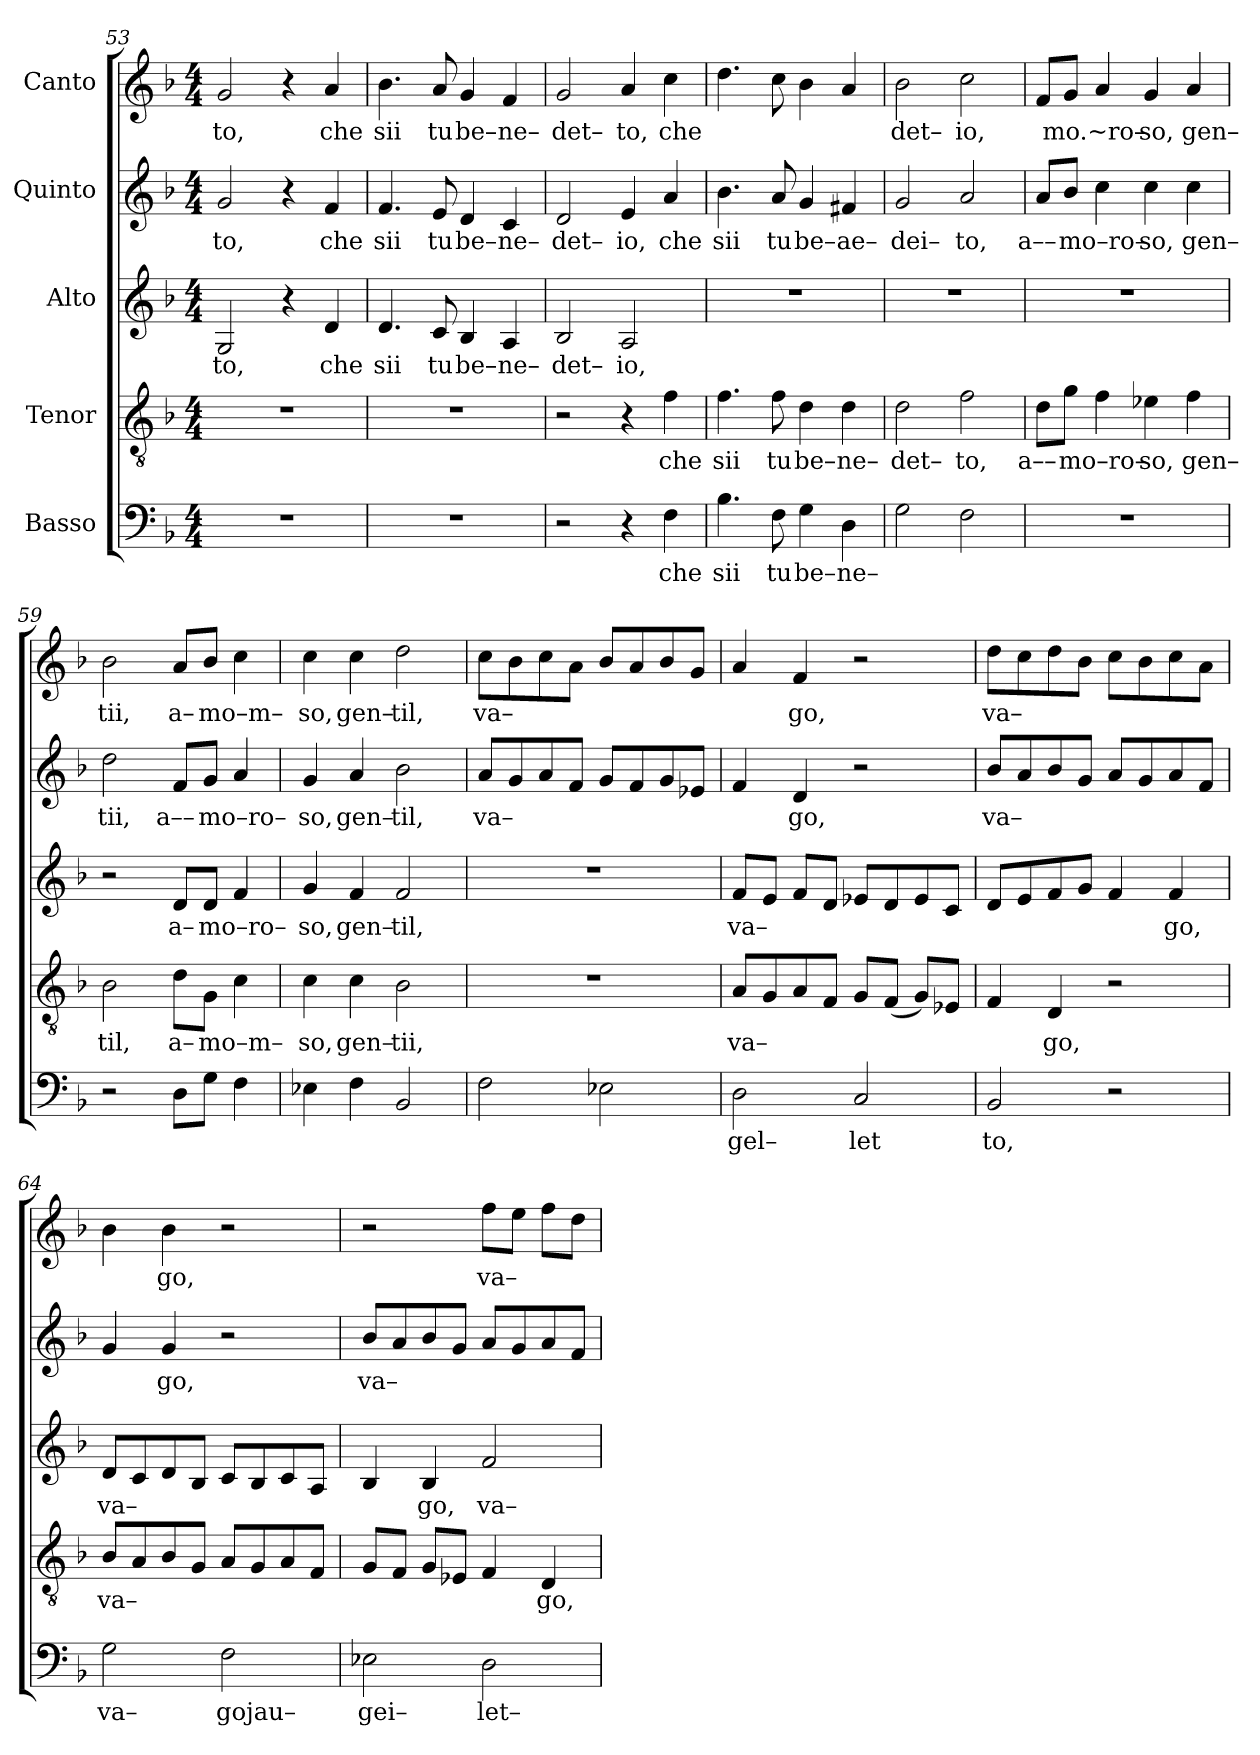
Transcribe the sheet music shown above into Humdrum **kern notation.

**kern	**text	**kern	**text	**kern	**text	**kern	**text	**kern	**text
*part5	*part5	*part4	*part4	*part3	*part3	*part2	*part2	*part1	*part1
*staff5	*staff5	*staff4	*staff4	*staff3	*staff3	*staff2	*staff2	*staff1	*staff1
*I"Basso	*	*I"Tenor	*	*I"Alto	*	*I"Quinto	*	*I"Canto	*
*clefF4	*	*clefGv2	*	*clefG2	*	*clefG2	*	*clefG2	*
*k[b-]	*	*k[b-]	*	*k[b-]	*	*k[b-]	*	*k[b-]	*
*F:	*	*F:	*	*F:	*	*F:	*	*F:	*
*M4/4	*	*M4/4	*	*M4/4	*	*M4/4	*	*M4/4	*
=53	=53	=53	=53	=53	=53	=53	=53	=53	=53
!	!	!	!	!	!LO:LY:b	!	!LO:LY:b	!	!LO:LY:b
1r	.	1r	.	2G/	to,	2g/	to,	2g/	to,
.	.	.	.	4r	.	4r	.	4r	.
!	!	!	!	!	!LO:LY:b	!	!LO:LY:b	!	!LO:LY:b
.	.	.	.	4d/	che	4f/	che	4a/	che
=54	=54	=54	=54	=54	=54	=54	=54	=54	=54
!	!	!	!	!	!LO:LY:b	!	!LO:LY:b	!	!LO:LY:b
1r	.	1r	.	4.d/	sii	4.f/	sii	4.b-\	sii
!	!	!	!	!	!LO:LY:b	!	!LO:LY:b	!	!LO:LY:b
.	.	.	.	8c/	tu	8e/	tu	8a/	tu
!	!	!	!	!	!LO:LY:b	!	!LO:LY:b	!	!LO:LY:b
.	.	.	.	4B-/	be–	4d/	be–	4g/	be–
!	!	!	!	!	!LO:LY:b	!	!LO:LY:b	!	!LO:LY:b
.	.	.	.	4A/	ne–	4c/	ne–	4f/	ne–
=55	=55	=55	=55	=55	=55	=55	=55	=55	=55
!	!	!	!	!	!LO:LY:b	!	!LO:LY:b	!	!LO:LY:b
2r	.	2r	.	2B-/	det–	2d/	det–	2g/	det–
!	!	!	!	!	!LO:LY:b	!	!LO:LY:b	!	!LO:LY:b
4r	.	4r	.	2A/	io,	4e/	io,	4a/	to,
!	!LO:LY:b	!	!LO:LY:b	!	!	!	!LO:LY:b	!	!LO:LY:b
4F\	che	4f\	che	.	.	4a/	che	4cc\	che
=56	=56	=56	=56	=56	=56	=56	=56	=56	=56
!	!LO:LY:b	!	!LO:LY:b	!	!	!	!LO:LY:b	!	!
4.B-\	sii	4.f\	sii	1r	.	4.b-\	sii	4.dd\	.
!	!LO:LY:b	!	!LO:LY:b	!	!	!	!LO:LY:b	!	!
8F\	tu	8f\	tu	.	.	8a/	tu	8cc\	.
!	!LO:LY:b	!	!LO:LY:b	!	!	!	!LO:LY:b	!	!
4G\	be–	4d\	be–	.	.	4g/	be–	4b-\	.
!	!LO:LY:b	!	!LO:LY:b	!	!	!	!LO:LY:b	!	!
4D\	ne–	4d\	ne–	.	.	4f#X/	ae–	4a/	.
=57	=57	=57	=57	=57	=57	=57	=57	=57	=57
!	!	!	!LO:LY:b	!	!	!	!LO:LY:b	!	!LO:LY:b
2G\	.	2d\	det–	1r	.	2g/	dei–	2b-\	det–
!	!	!	!LO:LY:b	!	!	!	!LO:LY:b	!	!LO:LY:b
2F\	.	2f\	to,	.	.	2a/	to,	2cc\	io,
=58	=58	=58	=58	=58	=58	=58	=58	=58	=58
!	!	!	!LO:LY:b	!	!	!	!LO:LY:b	!	!
1r	.	8d\L	a––	1r	.	8a/L	a––	8f/L	.
!	!	!	!LO:LY:b	!	!	!	!LO:LY:b	!	!LO:LY:b
.	.	8g\J	mo–ro–	.	.	8b-/J	mo–ro–	8g/J	mo.~ro–
.	.	4f\	.	.	.	4cc\	.	4a/	.
!	!	!	!LO:LY:b	!	!	!	!LO:LY:b	!	!LO:LY:b
.	.	4e-X\	so,	.	.	4cc\	so,	4g/	so,
!	!	!	!LO:LY:b	!	!	!	!LO:LY:b	!	!LO:LY:b
.	.	4f\	gen–	.	.	4cc\	gen–	4a/	gen–
=59	=59	=59	=59	=59	=59	=59	=59	=59	=59
!	!	!	!LO:LY:b	!	!	!	!LO:LY:b	!	!LO:LY:b
2r	.	2B-\	til,	2r	.	2dd\	tii,	2b-\	tii,
!	!	!	!LO:LY:b	!	!LO:LY:b	!	!LO:LY:b	!	!LO:LY:b
8D\L	.	8d\L	a–	8d/L	a–	8f/L	a––	8a/L	a–
!	!	!	!LO:LY:b	!	!LO:LY:b	!	!LO:LY:b	!	!LO:LY:b
8G\J	.	8G\J	mo–m–	8d/J	mo–ro–	8g/J	mo–ro–	8b-/J	mo–m–
4F\	.	4c\	.	4f/	.	4a/	.	4cc\	.
=60	=60	=60	=60	=60	=60	=60	=60	=60	=60
!	!	!	!LO:LY:b	!	!LO:LY:b	!	!LO:LY:b	!	!LO:LY:b
4E-X\	.	4c\	so,	4g/	so,	4g/	so,	4cc\	so,
!	!	!	!LO:LY:b	!	!LO:LY:b	!	!LO:LY:b	!	!LO:LY:b
4F\	.	4c\	gen–	4f/	gen–	4a/	gen–	4cc\	gen–
!	!	!	!LO:LY:b	!	!LO:LY:b	!	!LO:LY:b	!	!LO:LY:b
2BB-/	.	2B-\	tii,	2f/	til,	2b-\	til,	2dd\	til,
=61	=61	=61	=61	=61	=61	=61	=61	=61	=61
!	!	!	!	!	!	!	!LO:LY:b	!	!LO:LY:b
2F\	.	1r	.	1r	.	8a/L	va–	8cc\L	va–
.	.	.	.	.	.	8g/	.	8b-\	.
.	.	.	.	.	.	8a/	.	8cc\	.
.	.	.	.	.	.	8f/J	.	8a\J	.
2E-X\	.	.	.	.	.	8g/L	.	8b-/L	.
.	.	.	.	.	.	8f/	.	8a/	.
.	.	.	.	.	.	8g/	.	8b-/	.
.	.	.	.	.	.	8e-X/J	.	8g/J	.
=62	=62	=62	=62	=62	=62	=62	=62	=62	=62
!	!LO:LY:b	!	!LO:LY:b	!	!LO:LY:b	!	!	!	!
2D\	gel–	8A/L	va–	8f/L	va–	4f/	.	4a/	.
.	.	8G/	.	8e/J	.	.	.	.	.
!	!	!	!	!	!	!	!LO:LY:b	!	!LO:LY:b
.	.	8A/	.	8f/L	.	4d/	go,	4f/	go,
.	.	8F/J	.	8d/J	.	.	.	.	.
!	!LO:LY:b	!	!	!	!	!	!	!	!
2C/	let	8G/L	.	8e-X/L	.	2r	.	2r	.
.	.	(<8F/J	.	8d/	.	.	.	.	.
.	.	8G/L)	.	8e-/	.	.	.	.	.
.	.	8E-X/J	.	8c/J	.	.	.	.	.
=63	=63	=63	=63	=63	=63	=63	=63	=63	=63
!	!LO:LY:b	!	!	!	!	!	!LO:LY:b	!	!LO:LY:b
2BB-/	to,	4F/	.	8d/L	.	8b-/L	va–	8dd\L	va–
.	.	.	.	8e/	.	8a/	.	8cc\	.
!	!	!	!LO:LY:b	!	!	!	!	!	!
.	.	4D/	go,	8f/	.	8b-/	.	8dd\	.
.	.	.	.	8g/J	.	8g/J	.	8b-\J	.
2r	.	2r	.	4f/	.	8a/L	.	8cc\L	.
.	.	.	.	.	.	8g/	.	8b-\	.
!	!	!	!	!	!LO:LY:b	!	!	!	!
.	.	.	.	4f/	go,	8a/	.	8cc\	.
.	.	.	.	.	.	8f/J	.	8a\J	.
=64	=64	=64	=64	=64	=64	=64	=64	=64	=64
!	!LO:LY:b	!	!LO:LY:b	!	!LO:LY:b	!	!	!	!
2G\	va–	8B-/L	va–	8d/L	va–	4g/	.	4b-\	.
.	.	8A/	.	8c/	.	.	.	.	.
!	!	!	!	!	!	!	!LO:LY:b	!	!LO:LY:b
.	.	8B-/	.	8d/	.	4g/	go,	4b-\	go,
.	.	8G/J	.	8B-/J	.	.	.	.	.
!	!LO:LY:b	!	!	!	!	!	!	!	!
2F\	gojau–	8A/L	.	8c/L	.	2r	.	2r	.
.	.	8G/	.	8B-/	.	.	.	.	.
.	.	8A/	.	8c/	.	.	.	.	.
.	.	8F/J	.	8A/J	.	.	.	.	.
=65	=65	=65	=65	=65	=65	=65	=65	=65	=65
!	!LO:LY:b	!	!	!	!	!	!LO:LY:b	!	!
2E-X\	gei–	8G/L	.	4B-/	.	8b-/L	va–	2r	.
.	.	8F/J	.	.	.	8a/	.	.	.
!	!	!	!	!	!LO:LY:b	!	!	!	!
.	.	8G/L	.	4B-/	go,	8b-/	.	.	.
.	.	8E-X/J	.	.	.	8g/J	.	.	.
!	!LO:LY:b	!	!	!	!LO:LY:b	!	!	!	!LO:LY:b
2D\	let–	4F/	.	2f/	va–	8a/L	.	8ff\L	va–
.	.	.	.	.	.	8g/	.	8ee\J	.
!	!	!	!LO:LY:b	!	!	!	!	!	!
.	.	4D/	go,	.	.	8a/	.	8ff\L	.
.	.	.	.	.	.	8f/J	.	8dd\J	.
=	=	=	=	=	=	=	=	=	=
*-	*-	*-	*-	*-	*-	*-	*-	*-	*-
